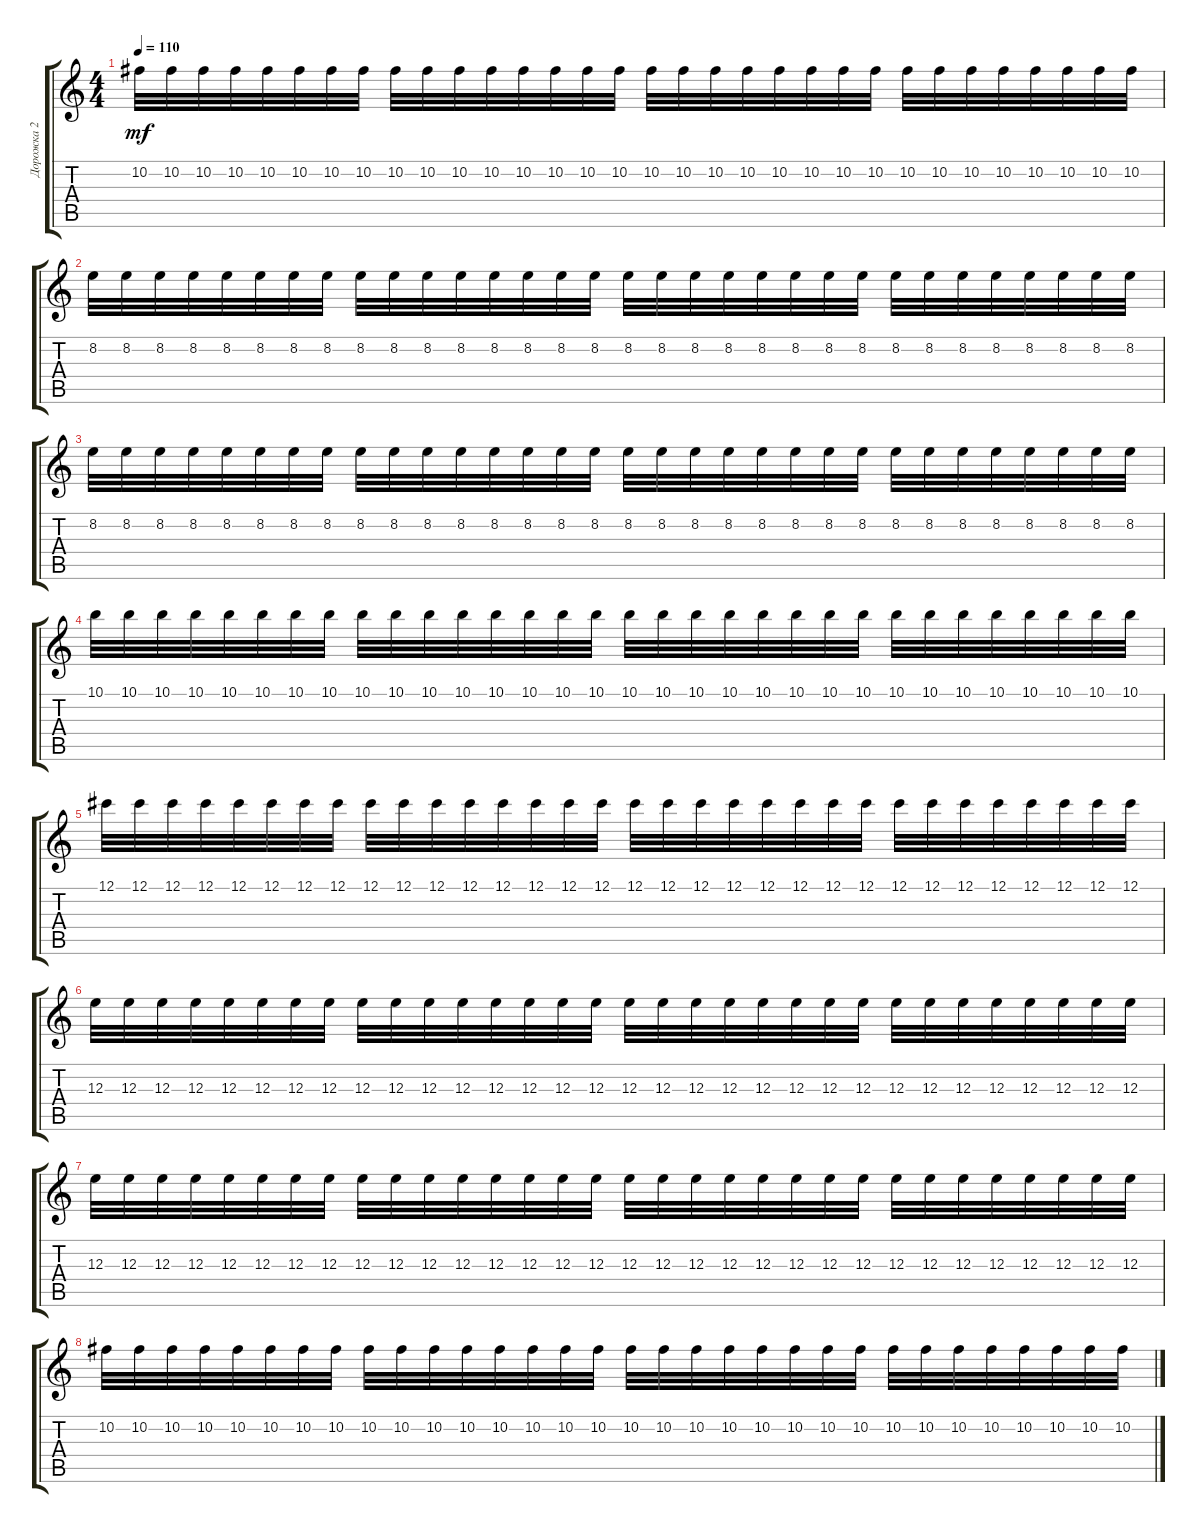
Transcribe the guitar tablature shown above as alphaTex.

\track ("Дорожка 2" "Дорожка 2") {instrument distortionguitar}
\staff {score tabs}
\tuning (Db4 Ab3 E3 B2 Gb2 Db2) {hide}
\ts (4 4)
\tempo 110
\clef g2
\ks c
10.2.32{dy mf} 10.2.32 10.2.32 10.2.32 10.2.32 10.2.32 10.2.32 10.2.32 10.2.32 10.2.32 10.2.32 10.2.32 10.2.32 10.2.32 10.2.32 10.2.32 10.2.32 10.2.32 10.2.32 10.2.32 10.2.32 10.2.32 10.2.32 10.2.32 10.2.32 10.2.32 10.2.32 10.2.32 10.2.32 10.2.32 10.2.32 10.2.32 |
8.2.32 8.2.32 8.2.32 8.2.32 8.2.32 8.2.32 8.2.32 8.2.32 8.2.32 8.2.32 8.2.32 8.2.32 8.2.32 8.2.32 8.2.32 8.2.32 8.2.32 8.2.32 8.2.32 8.2.32 8.2.32 8.2.32 8.2.32 8.2.32 8.2.32 8.2.32 8.2.32 8.2.32 8.2.32 8.2.32 8.2.32 8.2.32 |
8.2.32 8.2.32 8.2.32 8.2.32 8.2.32 8.2.32 8.2.32 8.2.32 8.2.32 8.2.32 8.2.32 8.2.32 8.2.32 8.2.32 8.2.32 8.2.32 8.2.32 8.2.32 8.2.32 8.2.32 8.2.32 8.2.32 8.2.32 8.2.32 8.2.32 8.2.32 8.2.32 8.2.32 8.2.32 8.2.32 8.2.32 8.2.32 |
10.1.32 10.1.32 10.1.32 10.1.32 10.1.32 10.1.32 10.1.32 10.1.32 10.1.32 10.1.32 10.1.32 10.1.32 10.1.32 10.1.32 10.1.32 10.1.32 10.1.32 10.1.32 10.1.32 10.1.32 10.1.32 10.1.32 10.1.32 10.1.32 10.1.32 10.1.32 10.1.32 10.1.32 10.1.32 10.1.32 10.1.32 10.1.32 |
12.1.32 12.1.32 12.1.32 12.1.32 12.1.32 12.1.32 12.1.32 12.1.32 12.1.32 12.1.32 12.1.32 12.1.32 12.1.32 12.1.32 12.1.32 12.1.32 12.1.32 12.1.32 12.1.32 12.1.32 12.1.32 12.1.32 12.1.32 12.1.32 12.1.32 12.1.32 12.1.32 12.1.32 12.1.32 12.1.32 12.1.32 12.1.32 |
12.3.32 12.3.32 12.3.32 12.3.32 12.3.32 12.3.32 12.3.32 12.3.32 12.3.32 12.3.32 12.3.32 12.3.32 12.3.32 12.3.32 12.3.32 12.3.32 12.3.32 12.3.32 12.3.32 12.3.32 12.3.32 12.3.32 12.3.32 12.3.32 12.3.32 12.3.32 12.3.32 12.3.32 12.3.32 12.3.32 12.3.32 12.3.32 |
12.3.32 12.3.32 12.3.32 12.3.32 12.3.32 12.3.32 12.3.32 12.3.32 12.3.32 12.3.32 12.3.32 12.3.32 12.3.32 12.3.32 12.3.32 12.3.32 12.3.32 12.3.32 12.3.32 12.3.32 12.3.32 12.3.32 12.3.32 12.3.32 12.3.32 12.3.32 12.3.32 12.3.32 12.3.32 12.3.32 12.3.32 12.3.32 |
10.2.32 10.2.32 10.2.32 10.2.32 10.2.32 10.2.32 10.2.32 10.2.32 10.2.32 10.2.32 10.2.32 10.2.32 10.2.32 10.2.32 10.2.32 10.2.32 10.2.32 10.2.32 10.2.32 10.2.32 10.2.32 10.2.32 10.2.32 10.2.32 10.2.32 10.2.32 10.2.32 10.2.32 10.2.32 10.2.32 10.2.32 10.2.32
